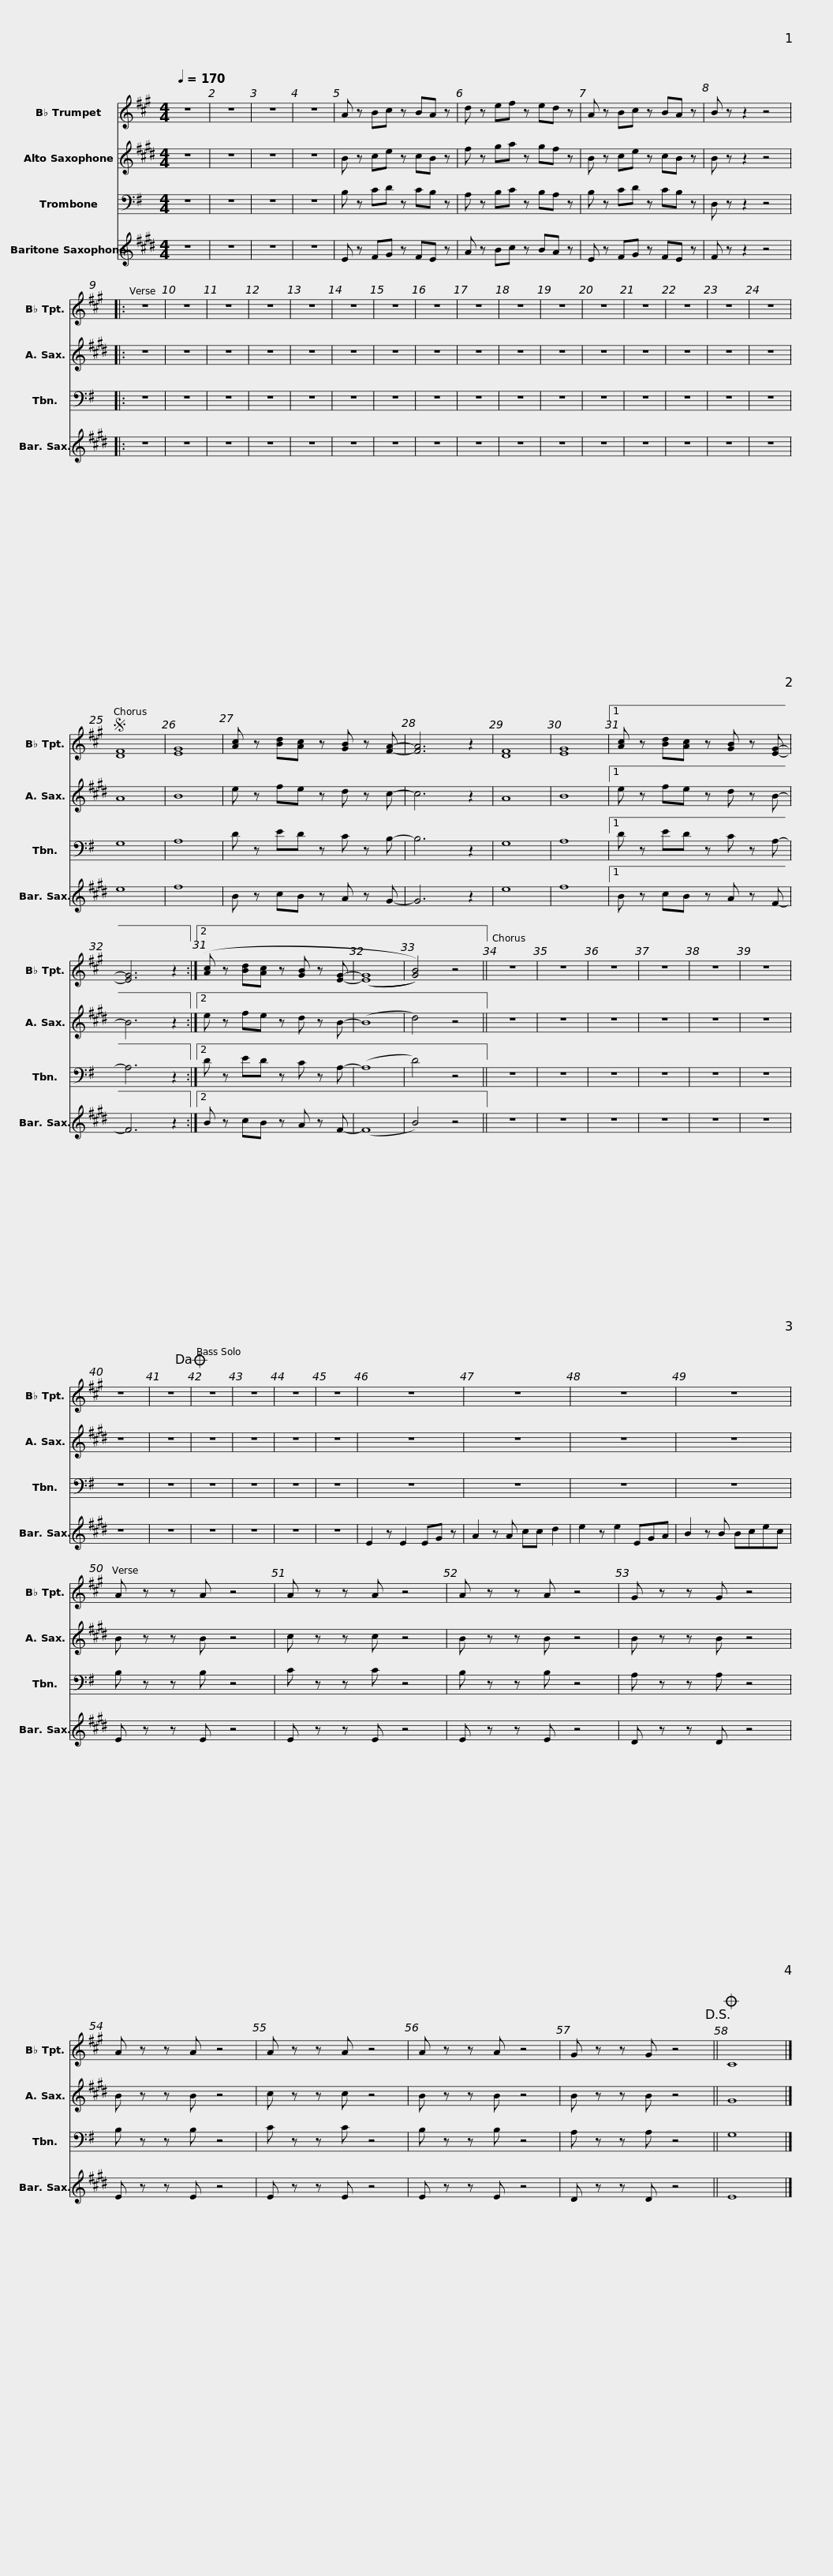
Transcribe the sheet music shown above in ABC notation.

X:1
%%score 1 2 3 4
L:1/8
Q:1/4=170
M:4/4
I:linebreak $
K:G
V:1 treble transpose=-2
V:2 treble transpose=-9
V:3 bass
V:4 treble transpose=-21
V:1
[K:A] z8 | z8 | z8 | z8 | A z Bc z BA z | %5
 d z ef z ed z |$ A z Bc z BA z | B z z2 z4 |: z8 | z8 | %10
 z8 | z8 | z8 | z8 | z8 | %15
 z8 | z8 | z8 | z8 |$ z8 | %20
 z8 | z8 | z8 | z8 |S [DF]8 | %25
 [EG]8 | [Ac] z [Bd][Ac] z [GB] z [FA]- | [FA]6 z2 | [DF]8 | [EG]8 |1$ %30
 [Ac] z [Bd][Ac] z [GB] z [EG]- | [EG]6 z2 :|2 [Ac] z [Bd][Ac] z [GB] z [EG]- | ((([EG]8 | [GB]4))) z4 || %35
 z8 | z8 | z8 | z8 | z8 |$ %40
 z8 | z8 | z8!dacoda! | z8 | z8 | %45
 z8 | z8 | z8 | z8 | z8 |$ %50
 z8 | A z z A z4 | A z z A z4 | A z z A z4 | G z z G z4 | %55
 A z z A z4 |$ A z z A z4 | A z z A z4 | G z z G z4!D.S.! ||O C8 |] %60
V:2
[K:E] z8 | z8 | z8 | z8 | B z ce z cB z | %5
 f z ga z gf z |$ B z ce z cB z | B z z2 z4 |: z8 | z8 | %10
 z8 | z8 | z8 | z8 | z8 | %15
 z8 | z8 | z8 | z8 |$ z8 | %20
 z8 | z8 | z8 | z8 | A8 | %25
 B8 | e z fe z d z c- | c6 z2 | A8 | B8 |1$ %30
 e z fe z d z B- | B6 z2 :|2 e z fe z d z B- | (B8 | d4) z4 || %35
 z8 | z8 | z8 | z8 | z8 |$ %40
 z8 | z8 | z8 | z8 | z8 | %45
 z8 | z8 | z8 | z8 | z8 |$ %50
 z8 | B z z B z4 | c z z c z4 | B z z B z4 | B z z B z4 | %55
 B z z B z4 |$ c z z c z4 | B z z B z4 | B z z B z4 || G8 |] %60
V:3
 z8 | z8 | z8 | z8 | B, z CD z CB, z | %5
 A, z B,C z B,A, z |$ B, z CD z CB, z | D, z z2 z4 |: z8 | z8 | %10
 z8 | z8 | z8 | z8 | z8 | %15
 z8 | z8 | z8 | z8 |$ z8 | %20
 z8 | z8 | z8 | z8 | G,8 | %25
 A,8 | D z ED z C z B,- | B,6 z2 | G,8 | A,8 |1$ %30
 D z ED z C z A,- | A,6 z2 :|2 D z ED z C z A,- | (A,8 | D4) z4 || %35
 z8 | z8 | z8 | z8 | z8 |$ %40
 z8 | z8 | z8 | z8 | z8 | %45
 z8 | z8 | z8 | z8 | z8 |$ %50
 z8 | B, z z B, z4 | C z z C z4 | B, z z B, z4 | A, z z A, z4 | %55
 B, z z B, z4 |$ C z z C z4 | B, z z B, z4 | A, z z A, z4 || G,8 |] %60
V:4
[K:E] z8 | z8 | z8 | z8 | E z FG z FE z | %5
 A z Bc z BA z |$ E z FG z FE z | F z z2 z4 |: z8 | z8 | %10
 z8 | z8 | z8 | z8 | z8 | %15
 z8 | z8 | z8 | z8 |$ z8 | %20
 z8 | z8 | z8 | z8 | e8 | %25
 f8 | B z cB z A z G- | G6 z2 | e8 | f8 |1$ %30
 B z cB z A z F- | F6 z2 :|2 B z cB z A z F- | (F8 | B4) z4 || %35
 z8 | z8 | z8 | z8 | z8 |$ %40
 z8 | z8 | z8 | z8 | z8 | %45
 z8 | z8 | E2 z E2 EG z | A2 z A cc d2 | e2 z e2 EGA |$ %50
 B2 z B Bcec | E z z E z4 | E z z E z4 | E z z E z4 | D z z D z4 | %55
 E z z E z4 |$ E z z E z4 | E z z E z4 | D z z D z4 || E8 |] %60
